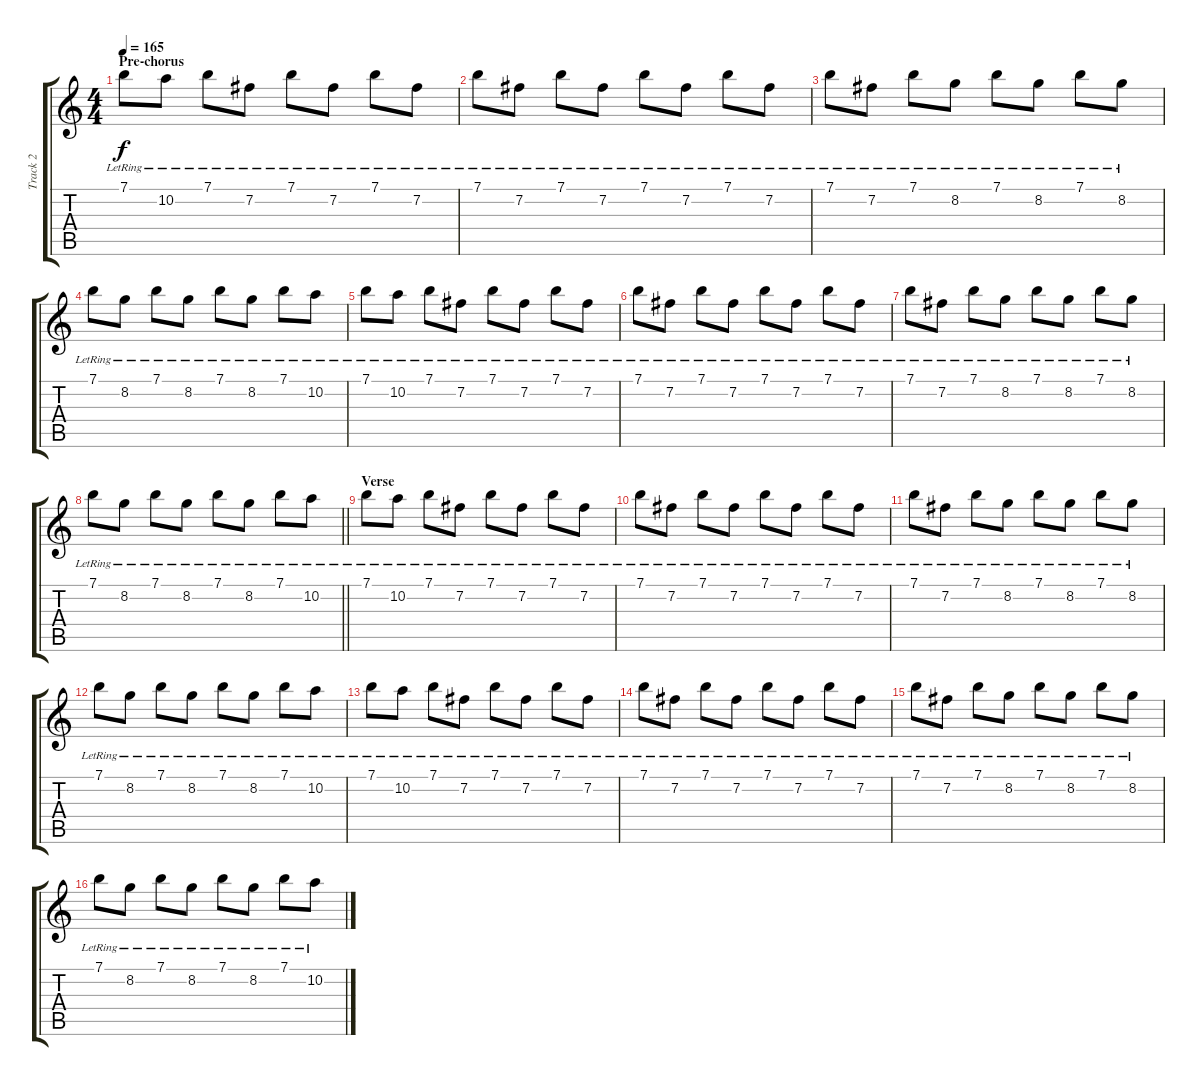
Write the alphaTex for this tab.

\track ("Track 2" "Track 2") {instrument electricguitarclean}
\staff {score tabs}
\tuning (E4 B3 G3 D3 A2 E2) {hide}
\ts (4 4)
\section ("" "Pre-chorus")
\tempo 165
\clef g2
\ks c
7.1{lr}.8{dy f} 10.2{lr}.8 7.1{lr}.8 7.2{lr}.8 7.1{lr}.8 7.2{lr}.8 7.1{lr}.8 7.2{lr}.8 |
7.1{lr}.8 7.2{lr}.8 7.1{lr}.8 7.2{lr}.8 7.1{lr}.8 7.2{lr}.8 7.1{lr}.8 7.2{lr}.8 |
7.1{lr}.8 7.2{lr}.8 7.1{lr}.8 8.2{lr}.8 7.1{lr}.8 8.2{lr}.8 7.1{lr}.8 8.2{lr}.8 |
7.1{lr}.8 8.2{lr}.8 7.1{lr}.8 8.2{lr}.8 7.1{lr}.8 8.2{lr}.8 7.1{lr}.8 10.2{lr}.8 |
7.1{lr}.8 10.2{lr}.8 7.1{lr}.8 7.2{lr}.8 7.1{lr}.8 7.2{lr}.8 7.1{lr}.8 7.2{lr}.8 |
7.1{lr}.8 7.2{lr}.8 7.1{lr}.8 7.2{lr}.8 7.1{lr}.8 7.2{lr}.8 7.1{lr}.8 7.2{lr}.8 |
7.1{lr}.8 7.2{lr}.8 7.1{lr}.8 8.2{lr}.8 7.1{lr}.8 8.2{lr}.8 7.1{lr}.8 8.2{lr}.8 |
\barLineRight lightlight
7.1{lr}.8 8.2{lr}.8 7.1{lr}.8 8.2{lr}.8 7.1{lr}.8 8.2{lr}.8 7.1{lr}.8 10.2{lr}.8 |
\section ("" "Verse")
7.1{lr}.8 10.2{lr}.8 7.1{lr}.8 7.2{lr}.8 7.1{lr}.8 7.2{lr}.8 7.1{lr}.8 7.2{lr}.8 |
7.1{lr}.8 7.2{lr}.8 7.1{lr}.8 7.2{lr}.8 7.1{lr}.8 7.2{lr}.8 7.1{lr}.8 7.2{lr}.8 |
7.1{lr}.8 7.2{lr}.8 7.1{lr}.8 8.2{lr}.8 7.1{lr}.8 8.2{lr}.8 7.1{lr}.8 8.2{lr}.8 |
7.1{lr}.8 8.2{lr}.8 7.1{lr}.8 8.2{lr}.8 7.1{lr}.8 8.2{lr}.8 7.1{lr}.8 10.2{lr}.8 |
7.1{lr}.8 10.2{lr}.8 7.1{lr}.8 7.2{lr}.8 7.1{lr}.8 7.2{lr}.8 7.1{lr}.8 7.2{lr}.8 |
7.1{lr}.8 7.2{lr}.8 7.1{lr}.8 7.2{lr}.8 7.1{lr}.8 7.2{lr}.8 7.1{lr}.8 7.2{lr}.8 |
7.1{lr}.8 7.2{lr}.8 7.1{lr}.8 8.2{lr}.8 7.1{lr}.8 8.2{lr}.8 7.1{lr}.8 8.2{lr}.8 |
7.1{lr}.8 8.2{lr}.8 7.1{lr}.8 8.2{lr}.8 7.1{lr}.8 8.2{lr}.8 7.1{lr}.8 10.2{lr}.8
